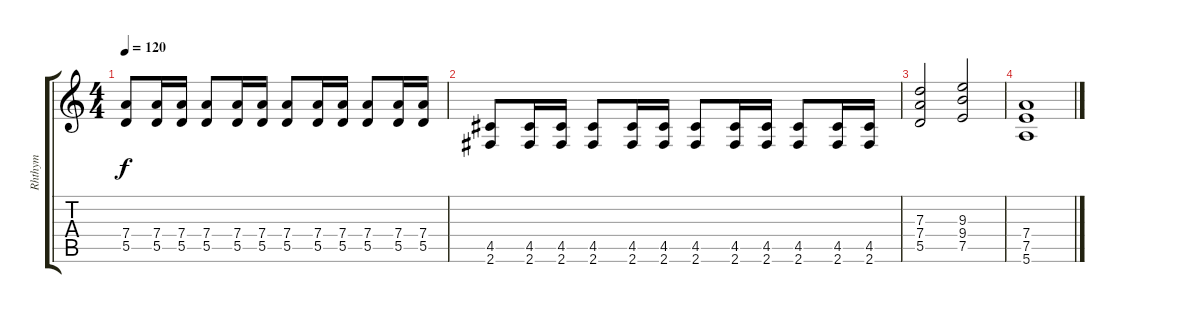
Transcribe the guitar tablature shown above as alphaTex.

\track ("Rhthym" "Rhthym") {instrument distortionguitar}
\staff {score tabs}
\tuning (E4 B3 G3 D3 A2 E2) {hide}
\ts (4 4)
\tempo 120
\clef g2
\ks c
(7.4 5.5).8{dy f} (7.4 5.5).16 (7.4 5.5).16 (7.4 5.5).8 (7.4 5.5).16 (7.4 5.5).16 (7.4 5.5).8 (7.4 5.5).16 (7.4 5.5).16 (7.4 5.5).8 (7.4 5.5).16 (7.4 5.5).16 |
(4.5 2.6).8 (4.5 2.6).16 (4.5 2.6).16 (4.5 2.6).8 (4.5 2.6).16 (4.5 2.6).16 (4.5 2.6).8 (4.5 2.6).16 (4.5 2.6).16 (4.5 2.6).8 (4.5 2.6).16 (4.5 2.6).16 |
(7.3 7.4 5.5).2 (9.3 9.4 7.5).2 |
(7.4 7.5 5.6).1
